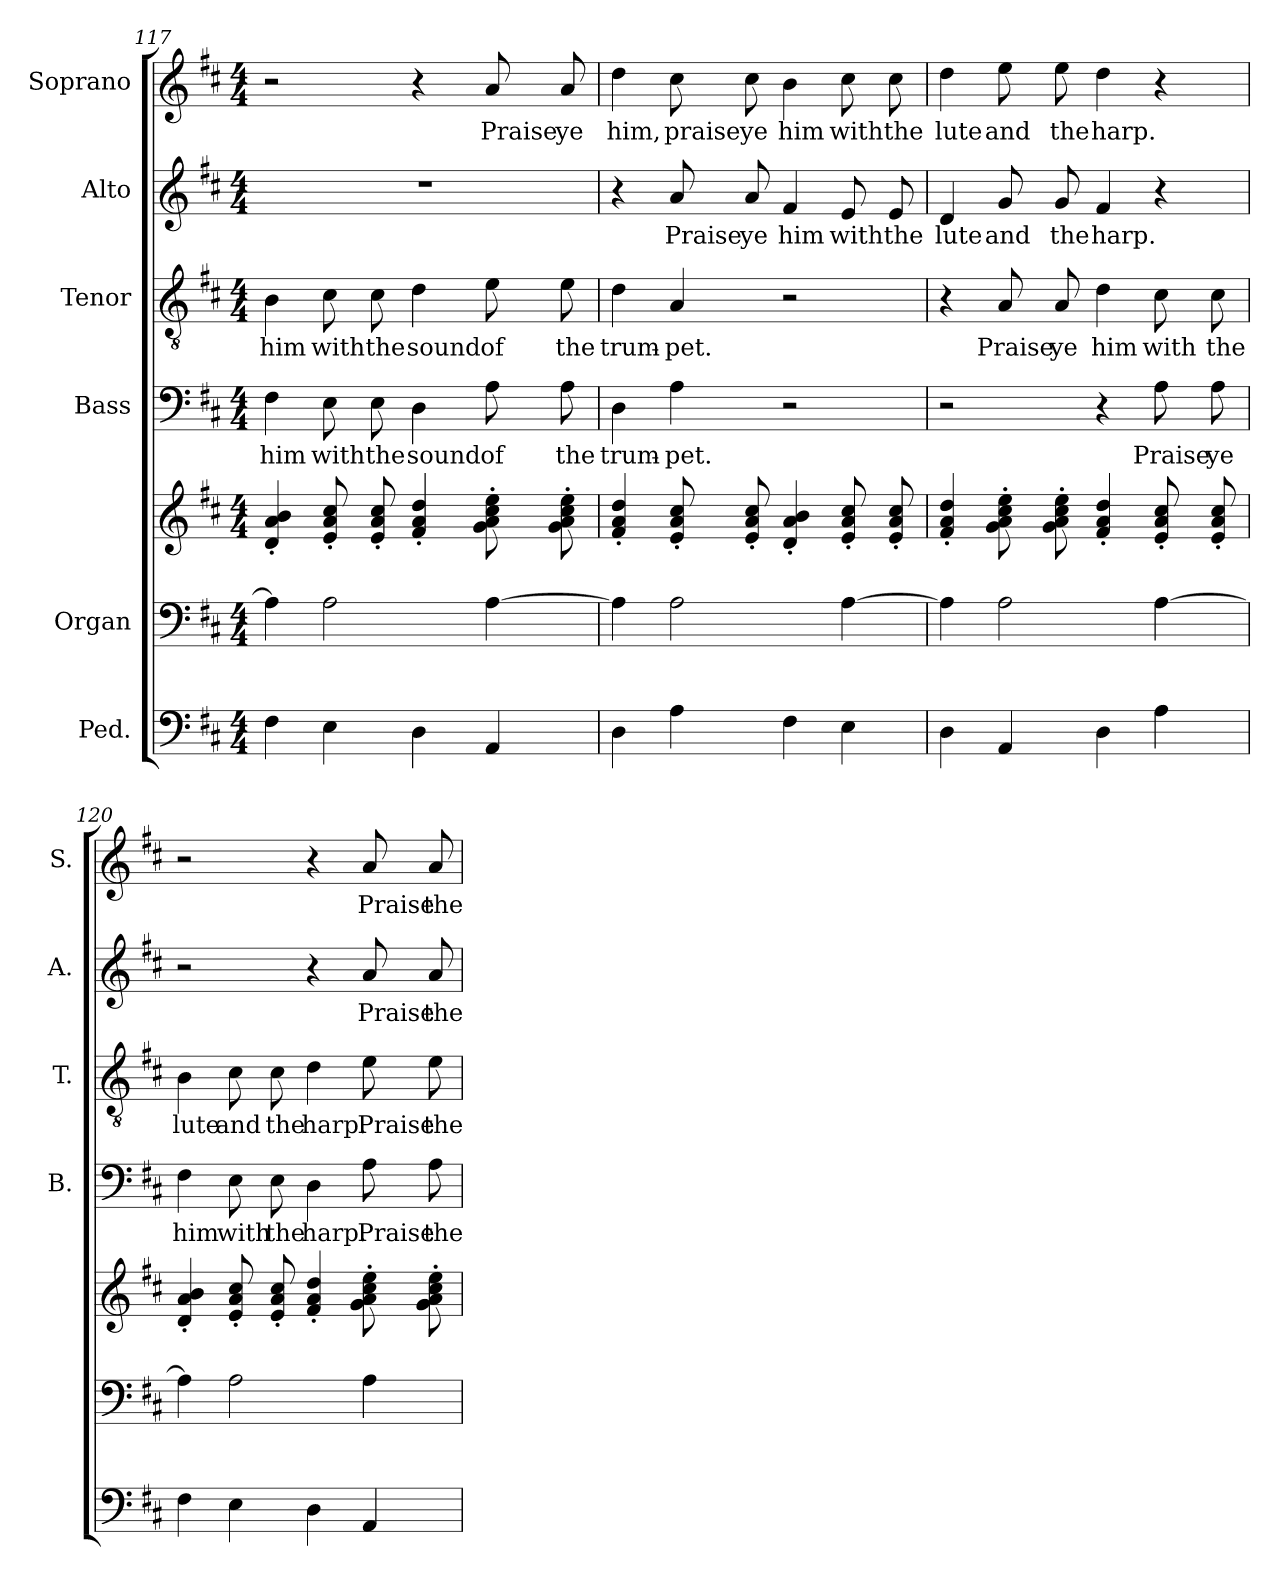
**kern	**kern	**kern	**kern	**text	**kern	**text	**kern	**text	**kern	**text
*part6	*part5	*part5	*part4	*part4	*part3	*part3	*part2	*part2	*part1	*part1
*staff7	*staff6	*staff5	*staff4	*staff4	*staff3	*staff3	*staff2	*staff2	*staff1	*staff1
*I"Ped.	*I"Organ	*	*I"Bass	*	*I"Tenor	*	*I"Alto	*	*I"Soprano	*
*	*	*	*I'B.	*	*I'T.	*	*I'A.	*	*I'S.	*
!!LO:LB:g=z
*clefF4	*clefF4	*clefG2	*clefF4	*	*clefGv2	*	*clefG2	*	*clefG2	*
*	*	*	*	*	*ITrd7c12	*	*	*	*	*
*k[f#c#]	*k[f#c#]	*k[f#c#]	*k[f#c#]	*	*k[f#c#]	*	*k[f#c#]	*	*k[f#c#]	*
*D:	*D:	*D:	*D:	*	*D:	*	*D:	*	*D:	*
*M4/4	*M4/4	*M4/4	*M4/4	*	*M4/4	*	*M4/4	*	*M4/4	*
=117	=117	=117	=117	=117	=117	=117	=117	=117	=117	=117
!	!	!	!	!LO:LY:b:color=#000000	!	!	!	!	!	!
!	!	!	!	!	!	!LO:LY:b:color=#000000	!	!	!	!
4F#i\	4Ai\]	4di/' 4ai' 4bi'	4F#i\	him	4BBi\	him	1r	.	2r	.
!	!	!	!	!LO:LY:b:color=#000000	!	!	!	!	!	!
!	!	!	!	!	!	!LO:LY:b:color=#000000	!	!	!	!
4Ei\	2Ai\	8ei/' 8ai' 8cc#i'	8Ei\	with	8C#i\	with	.	.	.	.
!	!	!	!	!LO:LY:b:color=#000000	!	!	!	!	!	!
!	!	!	!	!	!	!LO:LY:b:color=#000000	!	!	!	!
.	.	8ei/' 8ai' 8cc#i'	8Ei\	the	8C#i\	the	.	.	.	.
!	!	!	!	!LO:LY:b:color=#000000	!	!	!	!	!	!
!	!	!	!	!	!	!LO:LY:b:color=#000000	!	!	!	!
4Di\	.	4f#i/' 4ai' 4ddi'	4Di\	sound	4Di\	sound	.	.	4r	.
!	!	!	!	!LO:LY:b:color=#000000	!	!	!	!	!	!
!	!	!	!	!	!	!LO:LY:b:color=#000000	!	!	!	!
!	!	!	!	!	!	!	!	!	!	!LO:LY:b:color=#000000
4AAi/	[4Ai\	8gi\' 8ai' 8cc#i' 8eei'	8Ai\	of	8Ei\	of	.	.	8ai/	Praise
!	!	!	!	!LO:LY:b:color=#000000	!	!	!	!	!	!
!	!	!	!	!	!	!LO:LY:b:color=#000000	!	!	!	!
!	!	!	!	!	!	!	!	!	!	!LO:LY:b:color=#000000
.	.	8gi\' 8ai' 8cc#i' 8eei'	8Ai\	the	8Ei\	the	.	.	8ai/	ye
=118	=118	=118	=118	=118	=118	=118	=118	=118	=118	=118
!	!	!	!	!LO:LY:b:color=#000000	!	!	!	!	!	!
!	!	!	!	!	!	!LO:LY:b:color=#000000	!	!	!	!
!	!	!	!	!	!	!	!	!	!	!LO:LY:b:color=#000000
4Di\	4Ai\]	4f#i/' 4ai' 4ddi'	4Di\	trum-	4Di\	trum-	4r	.	4ddi\	him,
!	!	!	!	!LO:LY:b:color=#000000	!	!	!	!	!	!
!	!	!	!	!	!	!LO:LY:b:color=#000000	!	!	!	!
!	!	!	!	!	!	!	!	!LO:LY:b:color=#000000	!	!
!	!	!	!	!	!	!	!	!	!	!LO:LY:b:color=#000000
4Ai\	2Ai\	8ei/' 8ai' 8cc#i'	4Ai\	-pet.	4AAi/	-pet.	8ai/	Praise	8cc#i\	praise
!	!	!	!	!	!	!	!	!LO:LY:b:color=#000000	!	!
!	!	!	!	!	!	!	!	!	!	!LO:LY:b:color=#000000
.	.	8ei/' 8ai' 8cc#i'	.	.	.	.	8ai/	ye	8cc#i\	ye
!	!	!	!	!	!	!	!	!LO:LY:b:color=#000000	!	!
!	!	!	!	!	!	!	!	!	!	!LO:LY:b:color=#000000
4F#i\	.	4di/' 4ai' 4bi'	2r	.	2r	.	4f#i/	him	4bi\	him
!	!	!	!	!	!	!	!	!LO:LY:b:color=#000000	!	!
!	!	!	!	!	!	!	!	!	!	!LO:LY:b:color=#000000
4Ei\	[4Ai\	8ei/' 8ai' 8cc#i'	.	.	.	.	8ei/	with	8cc#i\	with
!	!	!	!	!	!	!	!	!LO:LY:b:color=#000000	!	!
!	!	!	!	!	!	!	!	!	!	!LO:LY:b:color=#000000
.	.	8ei/' 8ai' 8cc#i'	.	.	.	.	8ei/	the	8cc#i\	the
=119	=119	=119	=119	=119	=119	=119	=119	=119	=119	=119
!	!	!	!	!	!	!	!	!LO:LY:b:color=#000000	!	!
!	!	!	!	!	!	!	!	!	!	!LO:LY:b:color=#000000
4Di\	4Ai\]	4f#i/' 4ai' 4ddi'	2r	.	4r	.	4di/	lute	4ddi\	lute
!	!	!	!	!	!	!LO:LY:b:color=#000000	!	!	!	!
!	!	!	!	!	!	!	!	!LO:LY:b:color=#000000	!	!
!	!	!	!	!	!	!	!	!	!	!LO:LY:b:color=#000000
4AAi/	2Ai\	8gi\' 8ai' 8cc#i' 8eei'	.	.	8AAi/	Praise	8gi/	and	8eei\	and
!	!	!	!	!	!	!LO:LY:b:color=#000000	!	!	!	!
!	!	!	!	!	!	!	!	!LO:LY:b:color=#000000	!	!
!	!	!	!	!	!	!	!	!	!	!LO:LY:b:color=#000000
.	.	8gi\' 8ai' 8cc#i' 8eei'	.	.	8AAi/	ye	8gi/	the	8eei\	the
!	!	!	!	!	!	!LO:LY:b:color=#000000	!	!	!	!
!	!	!	!	!	!	!	!	!LO:LY:b:color=#000000	!	!
!	!	!	!	!	!	!	!	!	!	!LO:LY:b:color=#000000
4Di\	.	4f#i/' 4ai' 4ddi'	4r	.	4Di\	him	4f#i/	harp.	4ddi\	harp.
!	!	!	!	!LO:LY:b:color=#000000	!	!	!	!	!	!
!	!	!	!	!	!	!LO:LY:b:color=#000000	!	!	!	!
4Ai\	[4Ai\	8ei/' 8ai' 8cc#i'	8Ai\	Praise	8C#i\	with	4r	.	4r	.
!	!	!	!	!LO:LY:b:color=#000000	!	!	!	!	!	!
!	!	!	!	!	!	!LO:LY:b:color=#000000	!	!	!	!
.	.	8ei/' 8ai' 8cc#i'	8Ai\	ye	8C#i\	the	.	.	.	.
=120	=120	=120	=120	=120	=120	=120	=120	=120	=120	=120
!	!	!	!	!LO:LY:b:color=#000000	!	!	!	!	!	!
!	!	!	!	!	!	!LO:LY:b:color=#000000	!	!	!	!
4F#i\	4Ai\]	4di/' 4ai' 4bi'	4F#i\	him	4BBi\	lute	2r	.	2r	.
!	!	!	!	!LO:LY:b:color=#000000	!	!	!	!	!	!
!	!	!	!	!	!	!LO:LY:b:color=#000000	!	!	!	!
4Ei\	2Ai\	8ei/' 8ai' 8cc#i'	8Ei\	with	8C#i\	and	.	.	.	.
!	!	!	!	!LO:LY:b:color=#000000	!	!	!	!	!	!
!	!	!	!	!	!	!LO:LY:b:color=#000000	!	!	!	!
.	.	8ei/' 8ai' 8cc#i'	8Ei\	the	8C#i\	the	.	.	.	.
!	!	!	!	!LO:LY:b:color=#000000	!	!	!	!	!	!
!	!	!	!	!	!	!LO:LY:b:color=#000000	!	!	!	!
4Di\	.	4f#i/' 4ai' 4ddi'	4Di\	harp.	4Di\	harp.	4r	.	4r	.
!	!	!	!	!LO:LY:b:color=#000000	!	!	!	!	!	!
!	!	!	!	!	!	!LO:LY:b:color=#000000	!	!	!	!
!	!	!	!	!	!	!	!	!LO:LY:b:color=#000000	!	!
!	!	!	!	!	!	!	!	!	!	!LO:LY:b:color=#000000
4AAi/	4Ai\	8gi\' 8ai' 8cc#i' 8eei'	8Ai\	Praise	8Ei\	Praise	8ai/	Praise	8ai/	Praise
!	!	!	!	!LO:LY:b:color=#000000	!	!	!	!	!	!
!	!	!	!	!	!	!LO:LY:b:color=#000000	!	!	!	!
!	!	!	!	!	!	!	!	!LO:LY:b:color=#000000	!	!
!	!	!	!	!	!	!	!	!	!	!LO:LY:b:color=#000000
.	.	8gi\' 8ai' 8cc#i' 8eei'	8Ai\	the	8Ei\	the	8ai/	the	8ai/	the
=	=	=	=	=	=	=	=	=	=	=
*-	*-	*-	*-	*-	*-	*-	*-	*-	*-	*-
